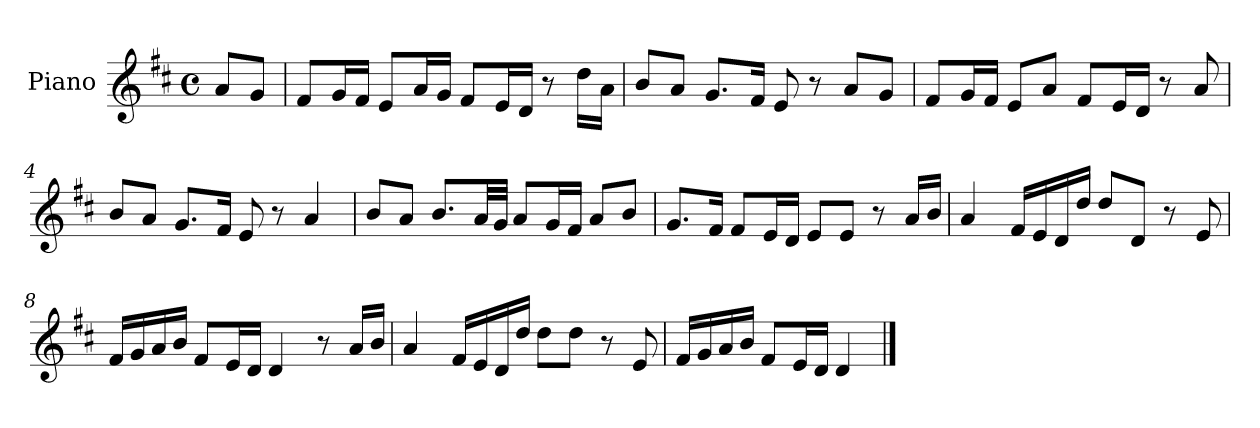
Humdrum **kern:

**kern
*part1
*staff1
*I"Piano
*I'Pno.
*clefG2
*k[f#c#]
*M4/4
*met(c)
=
8a/L
8g/J
=1
8f#/L
16g/L
16f#/JJ
8e/L
16a/L
16g/JJ
8f#/L
16e/L
16d/JJ
8r
16dd\LL
16a\JJ
=2
8b/L
8a/J
8.g/L
16f#/Jk
8e/
8r
8a/L
8g/J
=3
8f#/L
16g/L
16f#/JJ
8e/L
8a/J
8f#/L
16e/L
16d/JJ
8r
8a/
=4
8b/L
8a/J
8.g/L
16f#/Jk
8e/
8r
4a/
!!LO:LB:g=z
=5
8b/L
8a/J
8.b/L
32a/LL
32g/JJJ
8a/L
16g/L
16f#/JJ
8a/L
8b/J
=6
8.g/L
16f#/Jk
8f#/L
16e/L
16d/JJ
8e/L
8e/J
8r
16a/LL
16b/JJ
=7
4a/
16f#/LL
16e/
16d/
16dd/JJ
8dd/L
8d/J
8r
8e/
=8
16f#/LL
16g/
16a/
16b/JJ
8f#/L
16e/L
16d/JJ
4d/
8r
16a/LL
16b/JJ
!!LO:LB:g=z
=9
4a/
16f#/LL
16e/
16d/
16dd/JJ
8dd\L
8dd\J
8r
8e/
=10
16f#/LL
16g/
16a/
16b/JJ
8f#/L
16e/L
16d/JJ
4d/
==
*-
